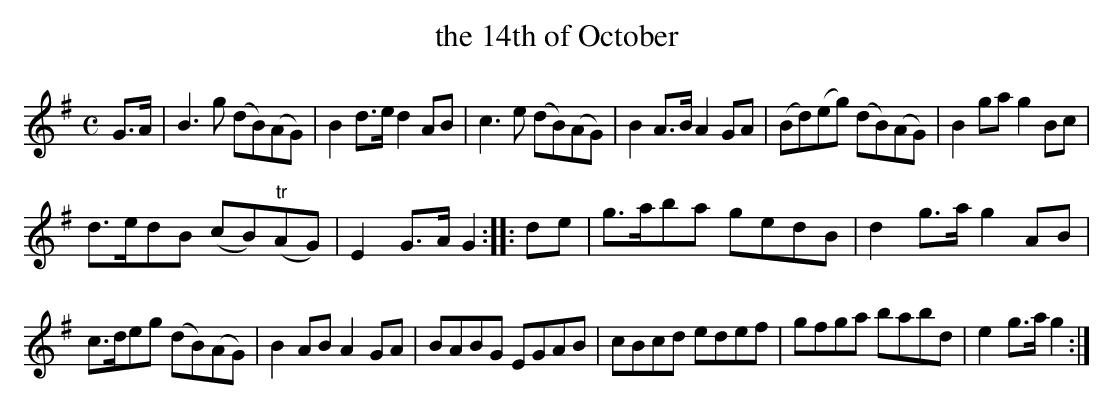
X:1
T:the 14th of October
M:C
K:G major
G>A|\
B3g (dB)(AG)| B2d>e d2AB| c3e (dB)(AG)| B2A>B A2GA|\
(Bd)(eg) (dB)(AG)| B2ga g2Bc|
d>edB (cB)("tr"AG)| E2G>A G2::\
de|\
g>aba gedB| d2g>a g2AB|
c>deg (dB)(AG)| B2AB A2GA|\
BABG EGAB| cBcd edef| \
gfga babd| e2g>a g2:|
